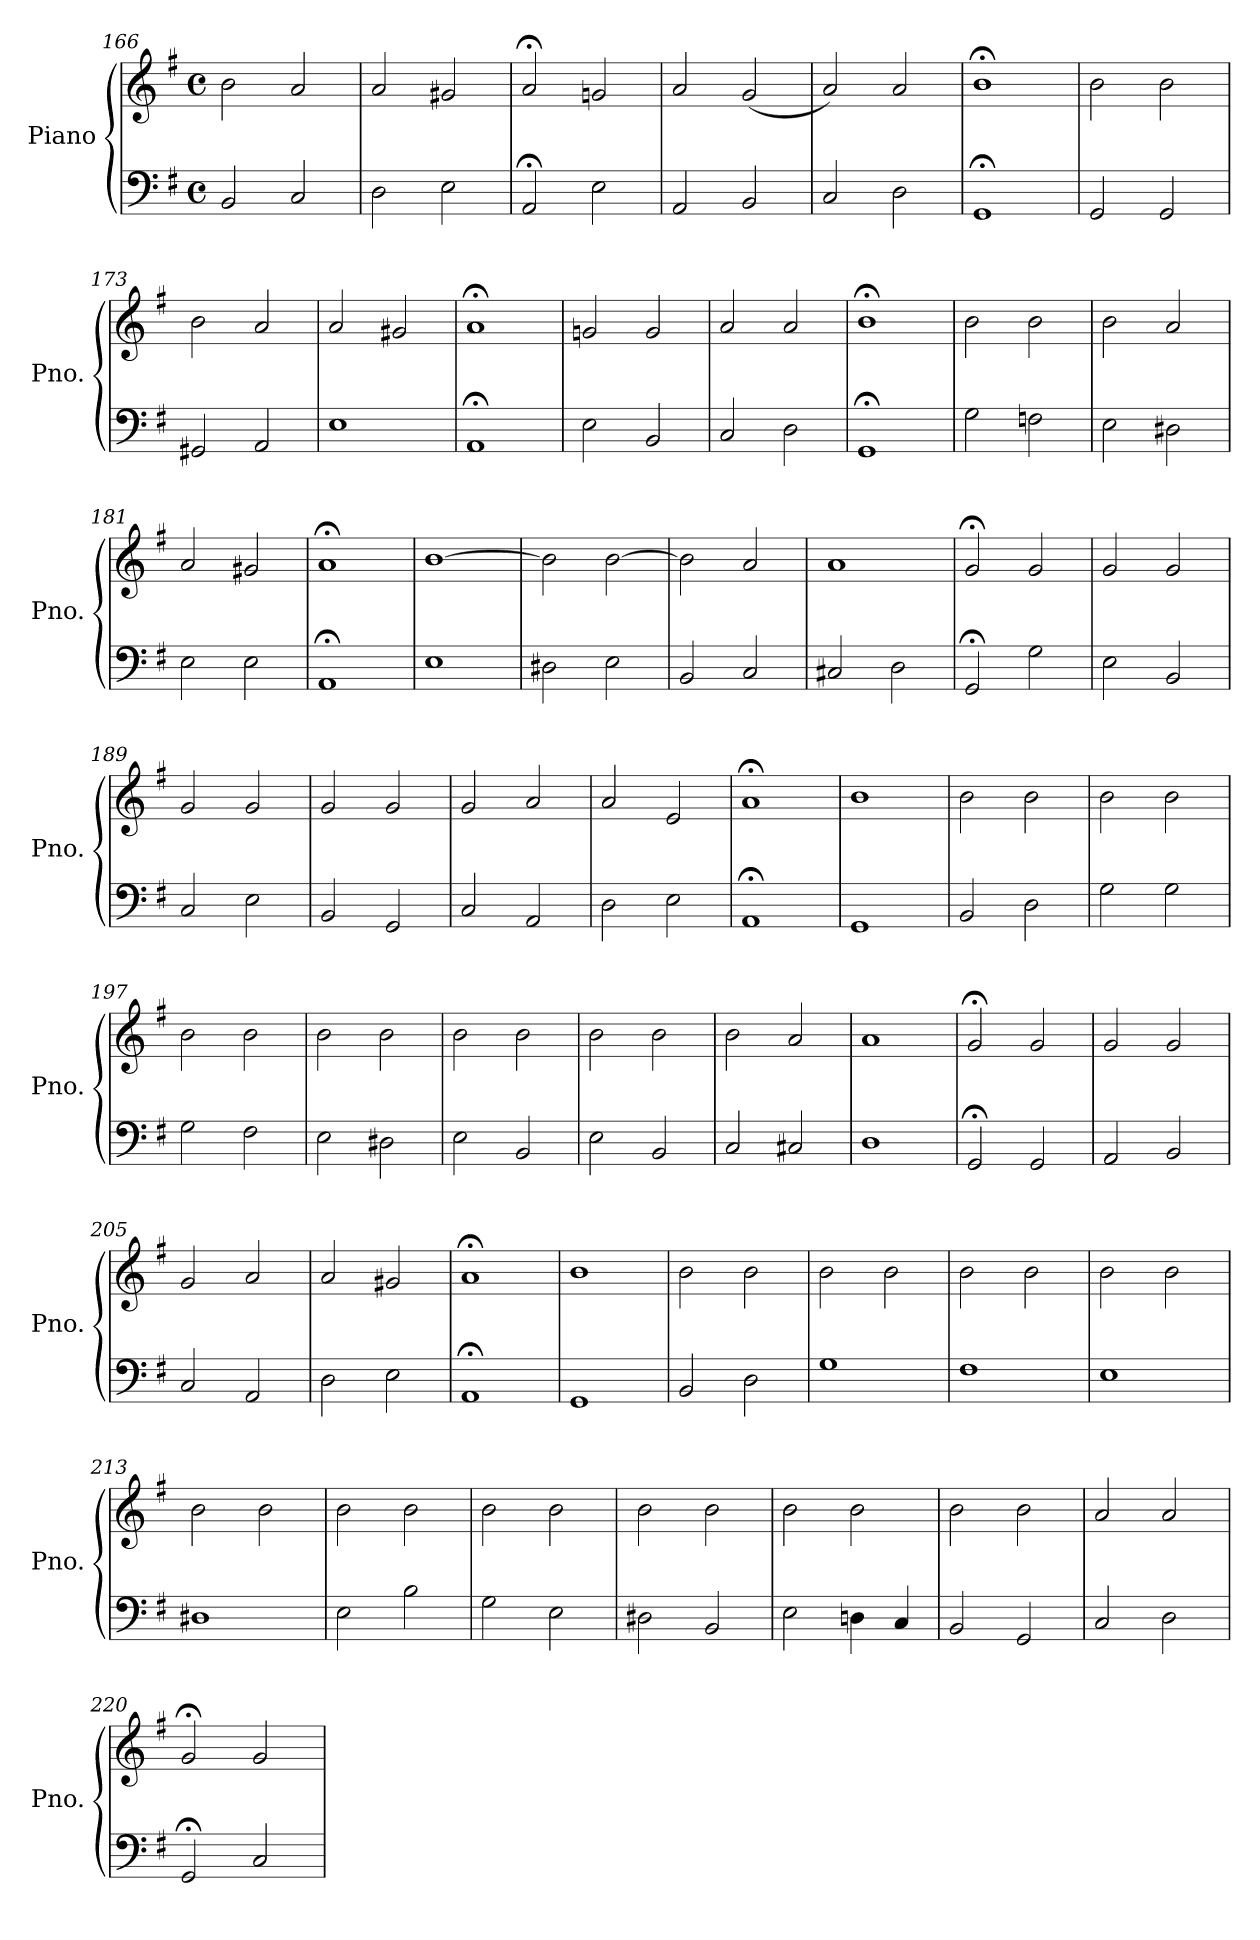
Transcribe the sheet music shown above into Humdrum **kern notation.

**kern	**kern
*part1	*part1
*staff2	*staff1
*I"Piano	*
*I'Pno.	*
*clefF4	*clefG2
*k[f#]	*k[f#]
*M4/4	*M4/4
*met(c)	*met(c)
=166	=166
2BB/	2b\
2C/	2a/
=167	=167
2D\	2a/
2E\	2g#X/
=168	=168
2AA;</	2a;</
2E\	2gn/
=169	=169
2AA/	2a/
2BB/	(2g/
=170	=170
2C/	2a/)
2D\	2a/
=171	=171
1GG;<	1b;<
=172	=172
2GG/	2b\
2GG/	2b\
!!LO:LB:g=z
=173	=173
2GG#X/	2b\
2AA/	2a/
=174	=174
1E	2a/
.	2g#X/
=175	=175
1AA;<	1a;<
=176	=176
2E\	2gn/
2BB/	2g/
=177	=177
2C/	2a/
2D\	2a/
=178	=178
1GG;<	1b;<
=179	=179
2G\	2b\
2Fn\	2b\
=180	=180
2E\	2b\
2D#X\	2a/
=181	=181
2E\	2a/
2E\	2g#X/
=182	=182
1AA;<	1a;<
=183	=183
1E	[1b
=184	=184
2D#X\	2b\]
2E\	[2b\
=185	=185
2BB/	2b\]
2C/	2a/
!!LO:LB:g=z
=186	=186
2C#X/	1a
2D\	.
=187	=187
2GG;</	2g;</
2G\	2g/
=188	=188
2E\	2g/
2BB/	2g/
=189	=189
2C/	2g/
2E\	2g/
=190	=190
2BB/	2g/
2GG/	2g/
=191	=191
2C/	2g/
2AA/	2a/
=192	=192
2D\	2a/
2E\	2e/
=193	=193
1AA;<	1a;<
=194	=194
1GG	1b
=195	=195
2BB/	2b\
2D\	2b\
=196	=196
2G\	2b\
2G\	2b\
=197	=197
2G\	2b\
2F#\	2b\
=198	=198
2E\	2b\
2D#X\	2b\
!!LO:LB:g=z
=199	=199
2E\	2b\
2BB/	2b\
=200	=200
2E\	2b\
2BB/	2b\
=201	=201
2C/	2b\
2C#X/	2a/
=202	=202
1D	1a
=203	=203
2GG;</	2g;</
2GG/	2g/
=204	=204
2AA/	2g/
2BB/	2g/
=205	=205
2C/	2g/
2AA/	2a/
=206	=206
2D\	2a/
2E\	2g#X/
=207	=207
1AA;<	1a;<
=208	=208
1GG	1b
=209	=209
2BB/	2b\
2D\	2b\
=210	=210
1G	2b\
.	2b\
=211	=211
1F#	2b\
.	2b\
!!LO:LB:g=z
=212	=212
1E	2b\
.	2b\
=213	=213
1D#X	2b\
.	2b\
=214	=214
2E\	2b\
2B\	2b\
=215	=215
2G\	2b\
2E\	2b\
=216	=216
2D#X\	2b\
2BB/	2b\
=217	=217
2E\	2b\
4Dn\	2b\
4C/	.
=218	=218
2BB/	2b\
2GG/	2b\
=219	=219
2C/	2a/
2D\	2a/
=220	=220
2GG;</	2g;</
2C/	2g/
=	=
*-	*-
